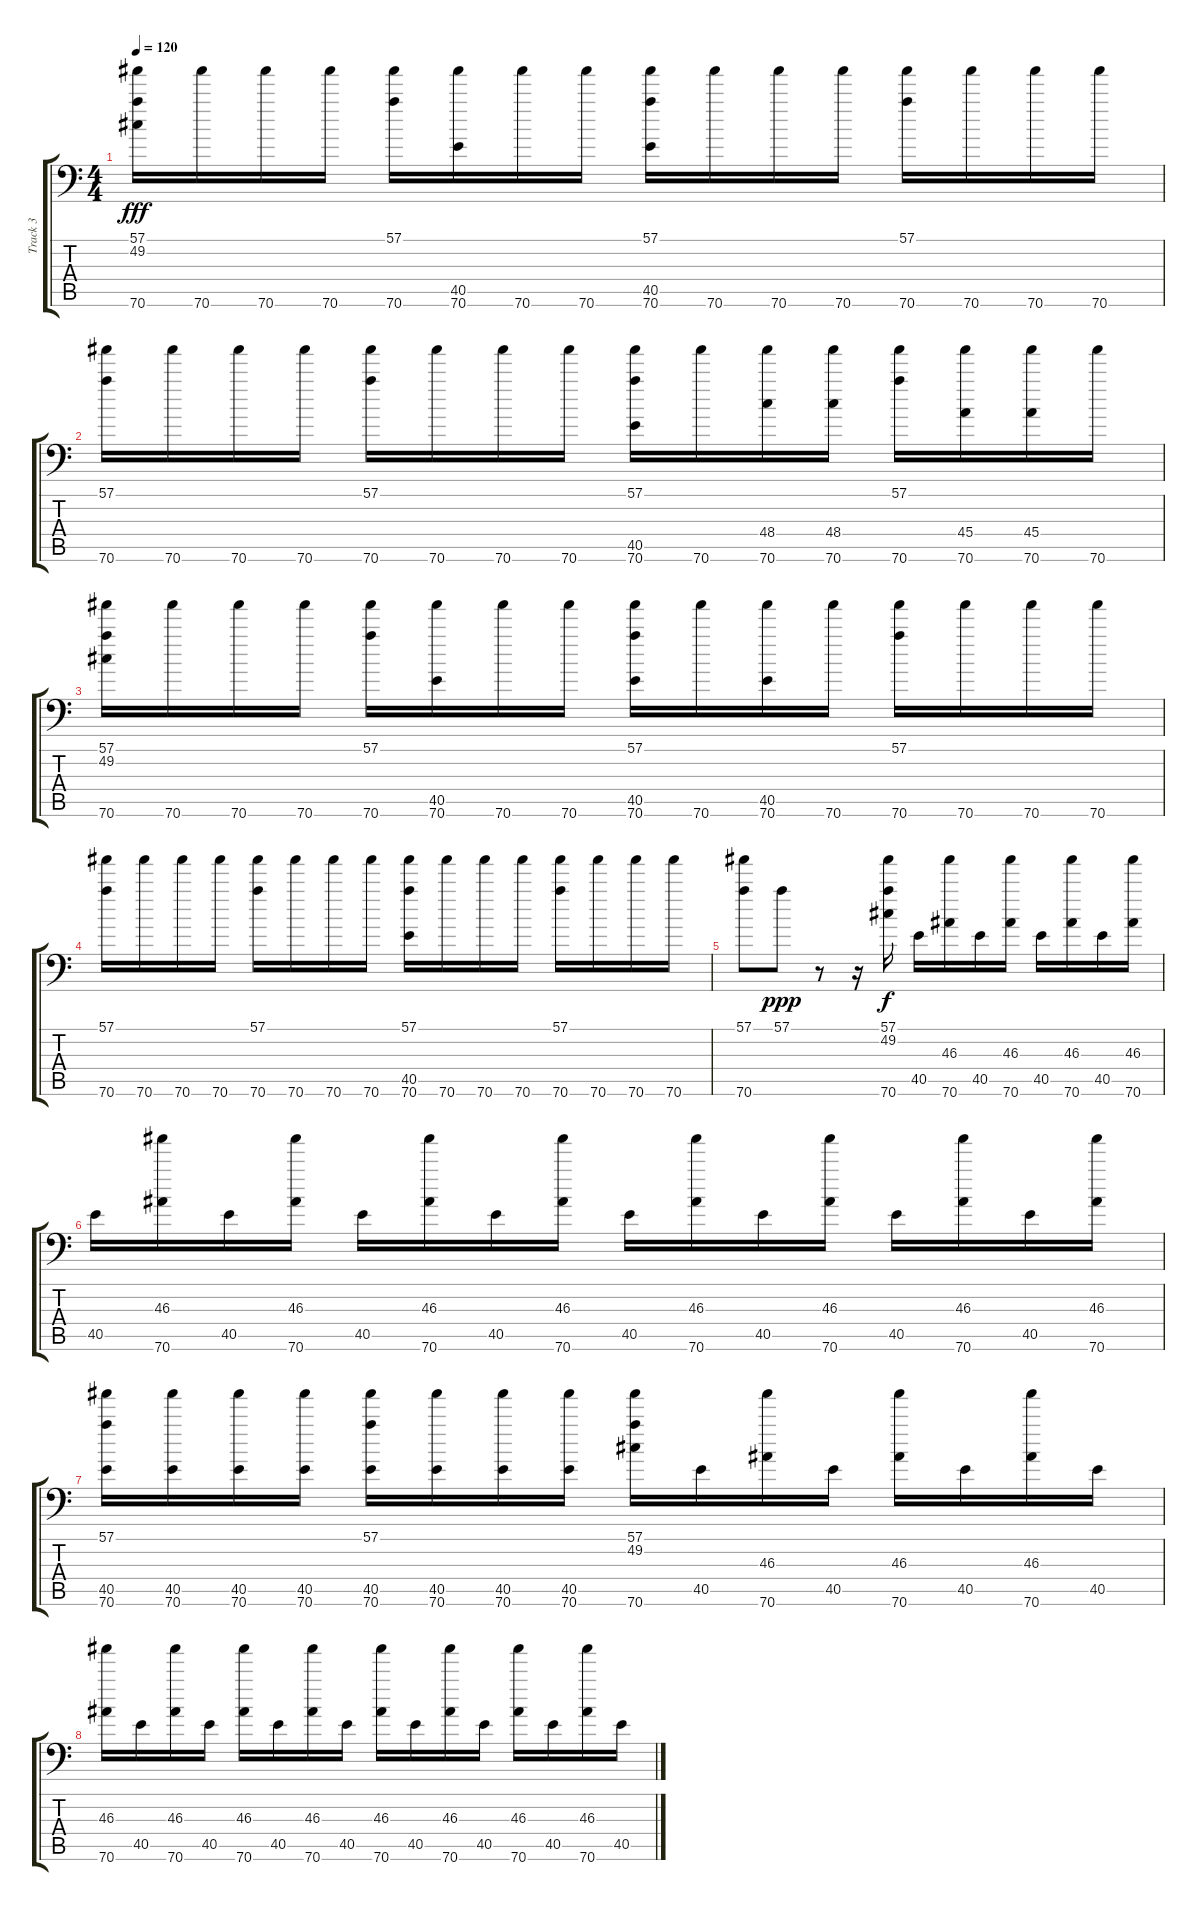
\track ("Track 3" "Track 3") {instrument acousticgrandpiano}
\staff {score tabs}
\tuning (C-1 C-1 C-1 C-1 C-1 C-1) {hide}
\ts (4 4)
\tempo 120
\clef f4
\ks c
(57.1 49.2 70.6).16{dy fff} 70.6.16 70.6.16 70.6.16 (57.1 70.6).16 (40.5 70.6).16 70.6.16 70.6.16 (57.1 40.5 70.6).16 70.6.16 70.6.16 70.6.16 (57.1 70.6).16 70.6.16 70.6.16 70.6.16 |
(57.1 70.6).16 70.6.16 70.6.16 70.6.16 (57.1 70.6).16 70.6.16 70.6.16 70.6.16 (57.1 40.5 70.6).16 70.6.16 (48.4 70.6).16 (48.4 70.6).16 (57.1 70.6).16 (45.4 70.6).16 (45.4 70.6).16 70.6.16 |
(57.1 49.2 70.6).16 70.6.16 70.6.16 70.6.16 (57.1 70.6).16 (40.5 70.6).16 70.6.16 70.6.16 (57.1 40.5 70.6).16 70.6.16 (40.5 70.6).16 70.6.16 (57.1 70.6).16 70.6.16 70.6.16 70.6.16 |
(57.1 70.6).16 70.6.16 70.6.16 70.6.16 (57.1 70.6).16 70.6.16 70.6.16 70.6.16 (57.1 40.5 70.6).16 70.6.16 70.6.16 70.6.16 (57.1 70.6).16 70.6.16 70.6.16 70.6.16 |
(57.1 70.6).8 57.1.8{dy ppp} r.8 r.16 (57.1 49.2 70.6).16{dy f} 40.5.16 (46.3 70.6).16 40.5.16 (46.3 70.6).16 40.5.16 (46.3 70.6).16 40.5.16 (46.3 70.6).16 |
40.5.16 (46.3 70.6).16 40.5.16 (46.3 70.6).16 40.5.16 (46.3 70.6).16 40.5.16 (46.3 70.6).16 40.5.16 (46.3 70.6).16 40.5.16 (46.3 70.6).16 40.5.16 (46.3 70.6).16 40.5.16 (46.3 70.6).16 |
(57.1 40.5 70.6).16 (40.5 70.6).16 (40.5 70.6).16 (40.5 70.6).16 (57.1 40.5 70.6).16 (40.5 70.6).16 (40.5 70.6).16 (40.5 70.6).16 (57.1 49.2 70.6).16 40.5.16 (46.3 70.6).16 40.5.16 (46.3 70.6).16 40.5.16 (46.3 70.6).16 40.5.16 |
(46.3 70.6).16 40.5.16 (46.3 70.6).16 40.5.16 (46.3 70.6).16 40.5.16 (46.3 70.6).16 40.5.16 (46.3 70.6).16 40.5.16 (46.3 70.6).16 40.5.16 (46.3 70.6).16 40.5.16 (46.3 70.6).16 40.5.16
